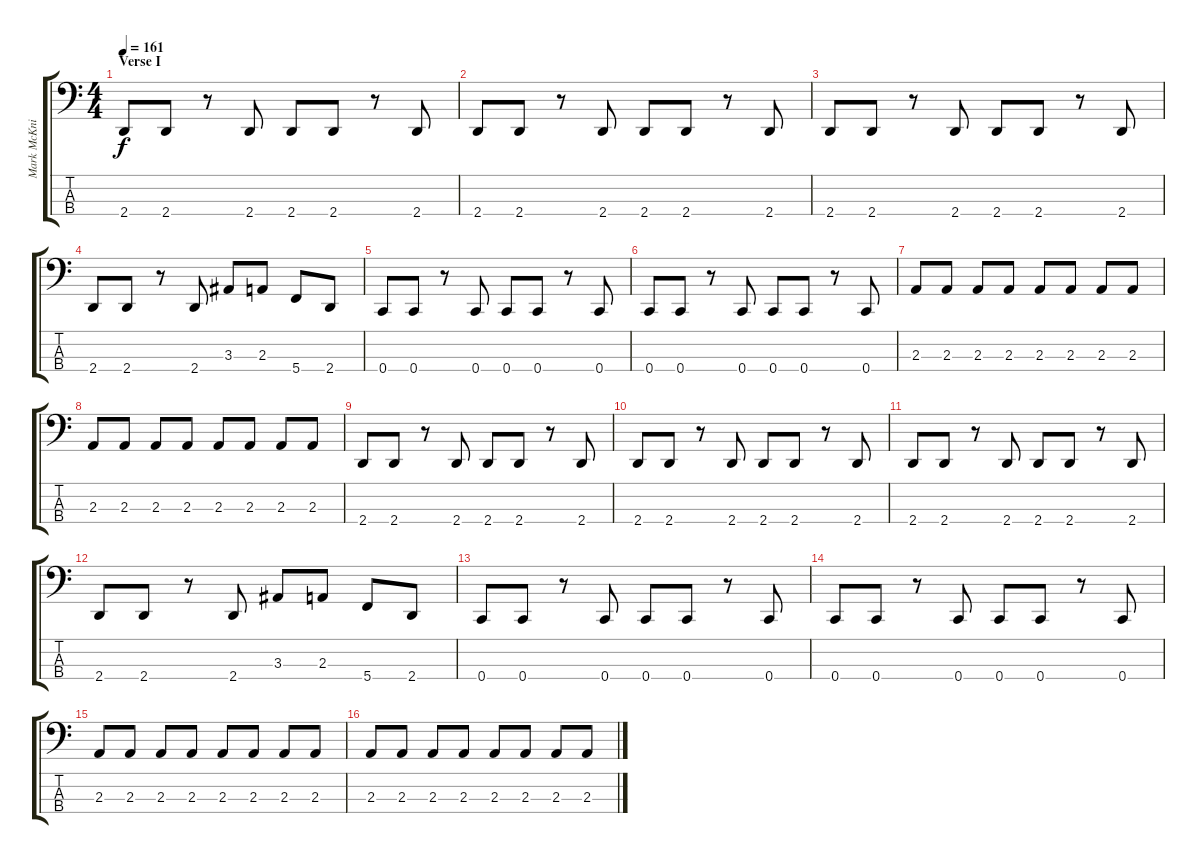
\track ("Mark McKnight" "Mark McKni") {instrument electricbasspick}
\staff {score tabs}
\tuning (F2 C2 G1 C1) {hide}
\ts (4 4)
\section ("" "Verse I")
\tempo 161
\clef f4
\ks c
2.4.8{dy f} 2.4.8 r.8 2.4.8 2.4.8 2.4.8 r.8 2.4.8 |
2.4.8 2.4.8 r.8 2.4.8 2.4.8 2.4.8 r.8 2.4.8 |
2.4.8 2.4.8 r.8 2.4.8 2.4.8 2.4.8 r.8 2.4.8 |
2.4.8 2.4.8 r.8 2.4.8 3.3.8 2.3.8 5.4.8 2.4.8 |
0.4.8 0.4.8 r.8 0.4.8 0.4.8 0.4.8 r.8 0.4.8 |
0.4.8 0.4.8 r.8 0.4.8 0.4.8 0.4.8 r.8 0.4.8 |
2.3.8 2.3.8 2.3.8 2.3.8 2.3.8 2.3.8 2.3.8 2.3.8 |
2.3.8 2.3.8 2.3.8 2.3.8 2.3.8 2.3.8 2.3.8 2.3.8 |
2.4.8 2.4.8 r.8 2.4.8 2.4.8 2.4.8 r.8 2.4.8 |
2.4.8 2.4.8 r.8 2.4.8 2.4.8 2.4.8 r.8 2.4.8 |
2.4.8 2.4.8 r.8 2.4.8 2.4.8 2.4.8 r.8 2.4.8 |
2.4.8 2.4.8 r.8 2.4.8 3.3.8 2.3.8 5.4.8 2.4.8 |
0.4.8 0.4.8 r.8 0.4.8 0.4.8 0.4.8 r.8 0.4.8 |
0.4.8 0.4.8 r.8 0.4.8 0.4.8 0.4.8 r.8 0.4.8 |
2.3.8 2.3.8 2.3.8 2.3.8 2.3.8 2.3.8 2.3.8 2.3.8 |
2.3.8 2.3.8 2.3.8 2.3.8 2.3.8 2.3.8 2.3.8 2.3.8
